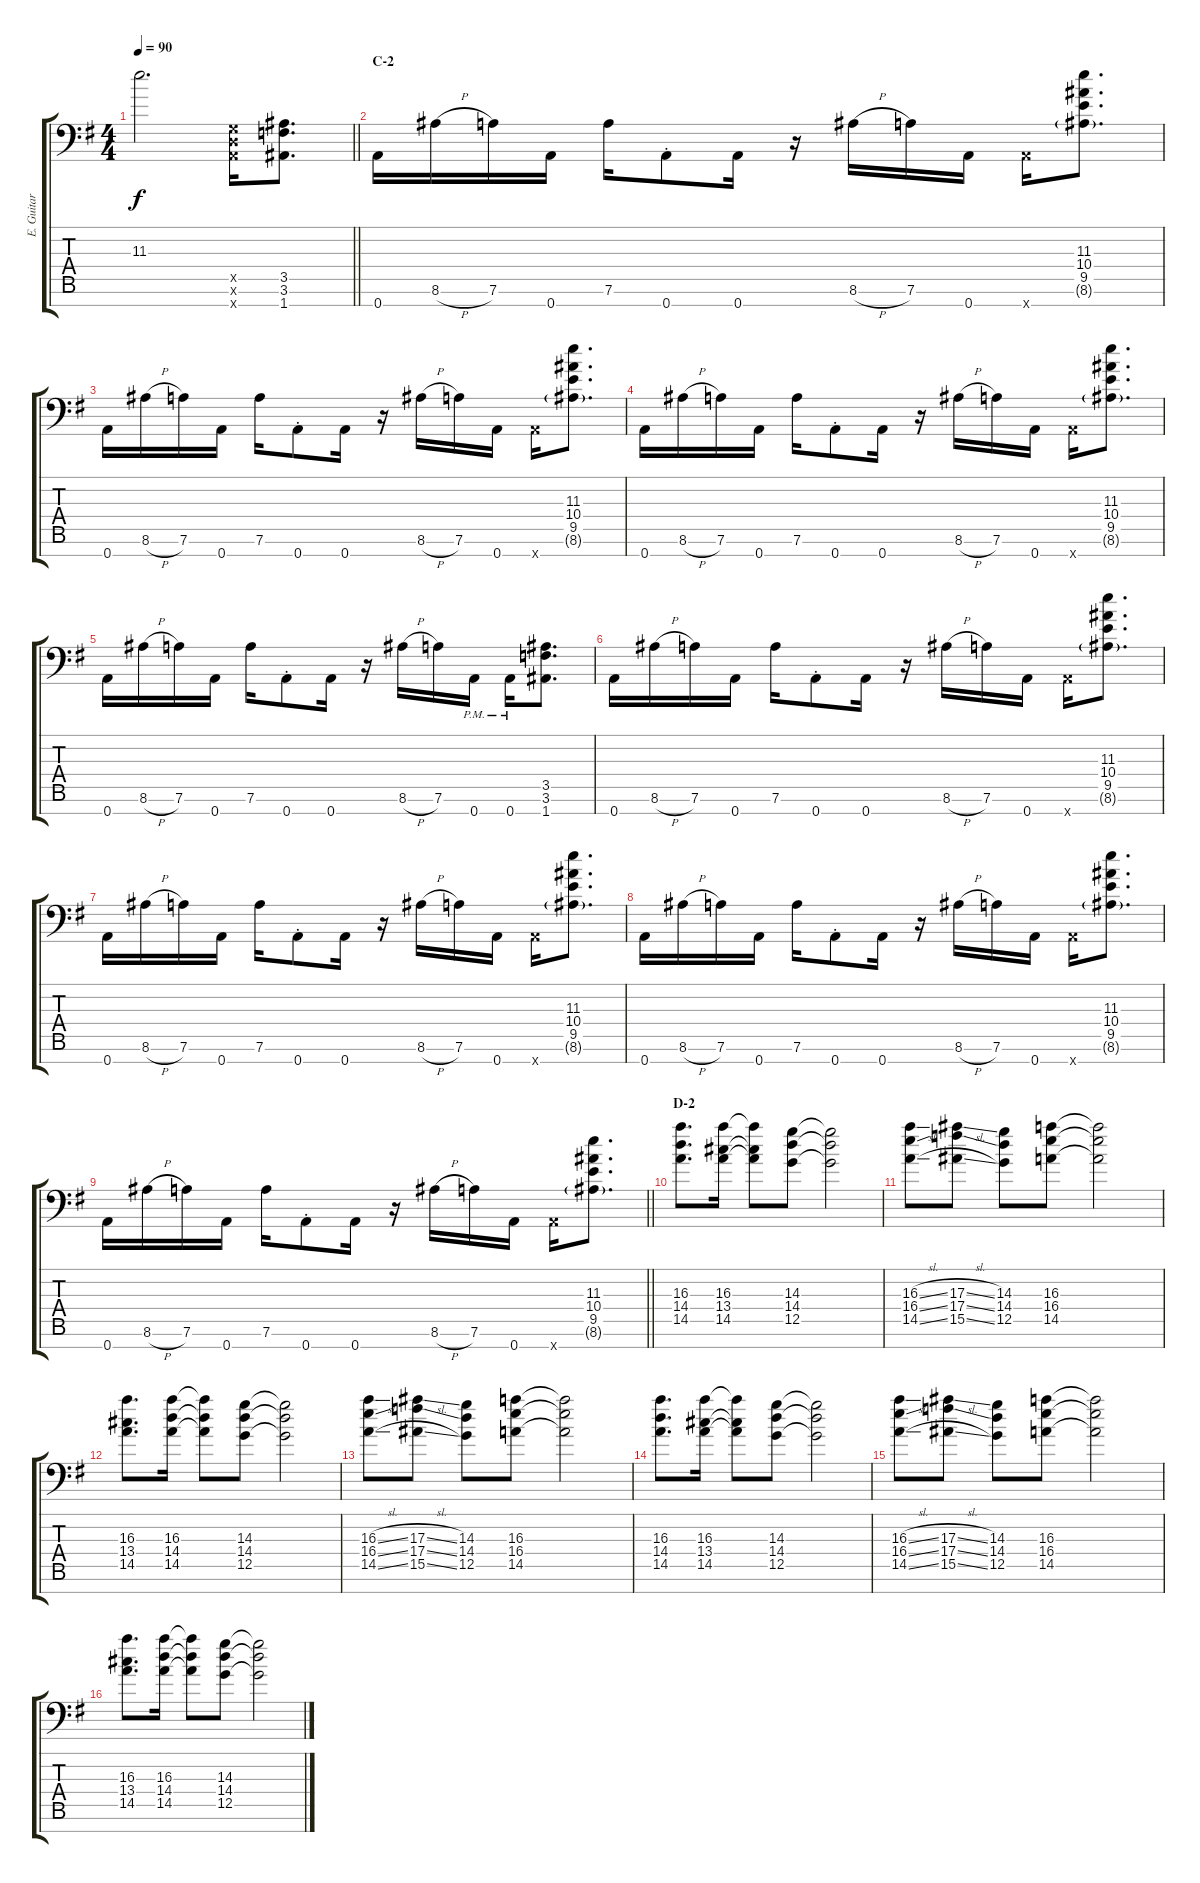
\track ("E. Guitar III" "E. Guitar ") {instrument overdrivenguitar}
\staff {score tabs}
\tuning (D4 A3 F3 C3 G2 D2 A1) {hide}
\ts (4 4)
\tempo 90
\clef f4
\barLineRight lightlight
\ks g
11.3{t}.2{d dy f} (0.5{x} 0.6{x} 0.7{x}).16 (3.5 3.6 1.7).8{d} |
\section ("" "C-2")
0.7.16 8.6{h}.16 7.6.16 0.7.16 7.6.16 0.7{st}.8 0.7.16 r.16 8.6{h}.16 7.6.16 0.7.16 0.7{x}.16 (11.3 10.4 9.5 8.6{g}).8{d} |
0.7.16 8.6{h}.16 7.6.16 0.7.16 7.6.16 0.7{st}.8 0.7.16 r.16 8.6{h}.16 7.6.16 0.7.16 0.7{x}.16 (11.3 10.4 9.5 8.6{g}).8{d} |
0.7.16 8.6{h}.16 7.6.16 0.7.16 7.6.16 0.7{st}.8 0.7.16 r.16 8.6{h}.16 7.6.16 0.7.16 0.7{x}.16 (11.3 10.4 9.5 8.6{g}).8{d} |
0.7.16 8.6{h}.16 7.6.16 0.7.16 7.6.16 0.7{st}.8 0.7.16 r.16 8.6{h}.16 7.6.16 0.7{pm}.16 0.7{pm}.16 (3.5 3.6 1.7).8{d} |
0.7.16 8.6{h}.16 7.6.16 0.7.16 7.6.16 0.7{st}.8 0.7.16 r.16 8.6{h}.16 7.6.16 0.7.16 0.7{x}.16 (11.3 10.4 9.5 8.6{g}).8{d} |
0.7.16 8.6{h}.16 7.6.16 0.7.16 7.6.16 0.7{st}.8 0.7.16 r.16 8.6{h}.16 7.6.16 0.7.16 0.7{x}.16 (11.3 10.4 9.5 8.6{g}).8{d} |
0.7.16 8.6{h}.16 7.6.16 0.7.16 7.6.16 0.7{st}.8 0.7.16 r.16 8.6{h}.16 7.6.16 0.7.16 0.7{x}.16 (11.3 10.4 9.5 8.6{g}).8{d} |
\barLineRight lightlight
0.7.16 8.6{h}.16 7.6.16 0.7.16 7.6.16 0.7{st}.8 0.7.16 r.16 8.6{h}.16 7.6.16 0.7.16 0.7{x}.16 (11.3 10.4 9.5 8.6{g}).8{d} |
\section ("" "D-2")
(16.3 14.4 14.5).8{d} (16.3 13.4 14.5).16 (16.3{t} 13.4{t} 14.5{t}).8 (14.3 14.4 12.5).8 (14.3{t} 14.4{t} 12.5{t}).2 |
(16.3{sl} 16.4{sl} 14.5{sl}).8 (17.3{sl} 17.4{sl} 15.5{sl}).8 (14.3 14.4 12.5).8 (16.3 16.4 14.5).8 (16.3{t} 16.4{t} 14.5{t}).2 |
(16.3 13.4 14.5).8{d} (16.3 14.4 14.5).16 (16.3{t} 14.4{t} 14.5{t}).8 (14.3 14.4 12.5).8 (14.3{t} 14.4{t} 12.5{t}).2 |
(16.3{sl} 16.4{sl} 14.5{sl}).8 (17.3{sl} 17.4{sl} 15.5{sl}).8 (14.3 14.4 12.5).8 (16.3 16.4 14.5).8 (16.3{t} 16.4{t} 14.5{t}).2 |
(16.3 14.4 14.5).8{d} (16.3 13.4 14.5).16 (16.3{t} 13.4{t} 14.5{t}).8 (14.3 14.4 12.5).8 (14.3{t} 14.4{t} 12.5{t}).2 |
(16.3{sl} 16.4{sl} 14.5{sl}).8 (17.3{sl} 17.4{sl} 15.5{sl}).8 (14.3 14.4 12.5).8 (16.3 16.4 14.5).8 (16.3{t} 16.4{t} 14.5{t}).2 |
(16.3 13.4 14.5).8{d} (16.3 14.4 14.5).16 (16.3{t} 14.4{t} 14.5{t}).8 (14.3 14.4 12.5).8 (14.3{t} 14.4{t} 12.5{t}).2
